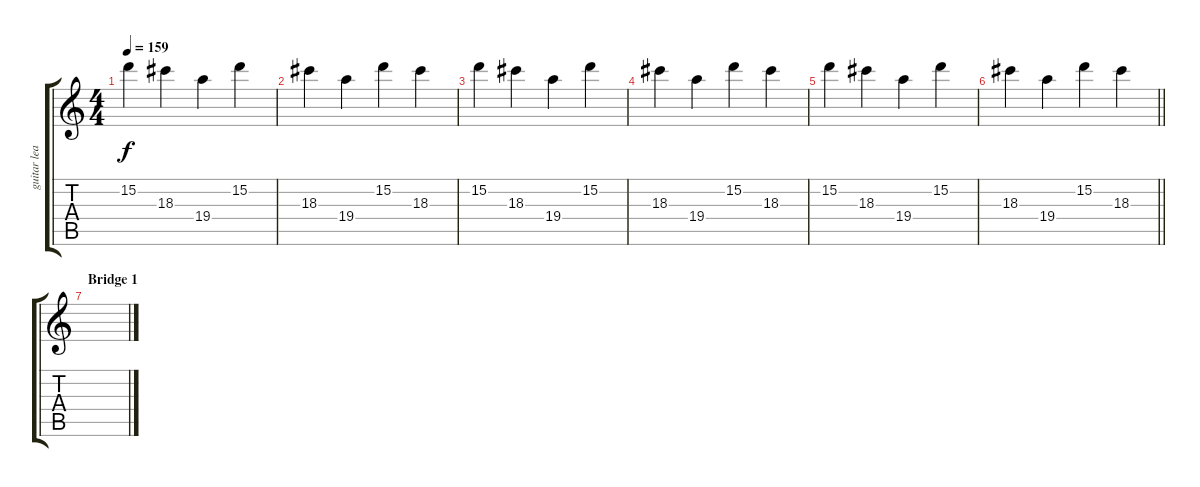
\track ("guitar lead" "guitar lea") {instrument distortionguitar}
\staff {score tabs}
\tuning (E4 B3 G3 D3 A2 E2) {hide}
\ts (4 4)
\tempo 159
\clef g2
\ks c
15.2.4{dy f} 18.3.4 19.4.4 15.2.4 |
18.3.4 19.4.4 15.2.4 18.3.4 |
15.2.4 18.3.4 19.4.4 15.2.4 |
18.3.4 19.4.4 15.2.4 18.3.4 |
15.2.4 18.3.4 19.4.4 15.2.4 |
\barLineRight lightlight
18.3.4 19.4.4 15.2.4 18.3.4 |
\section ("" "Bridge 1")
